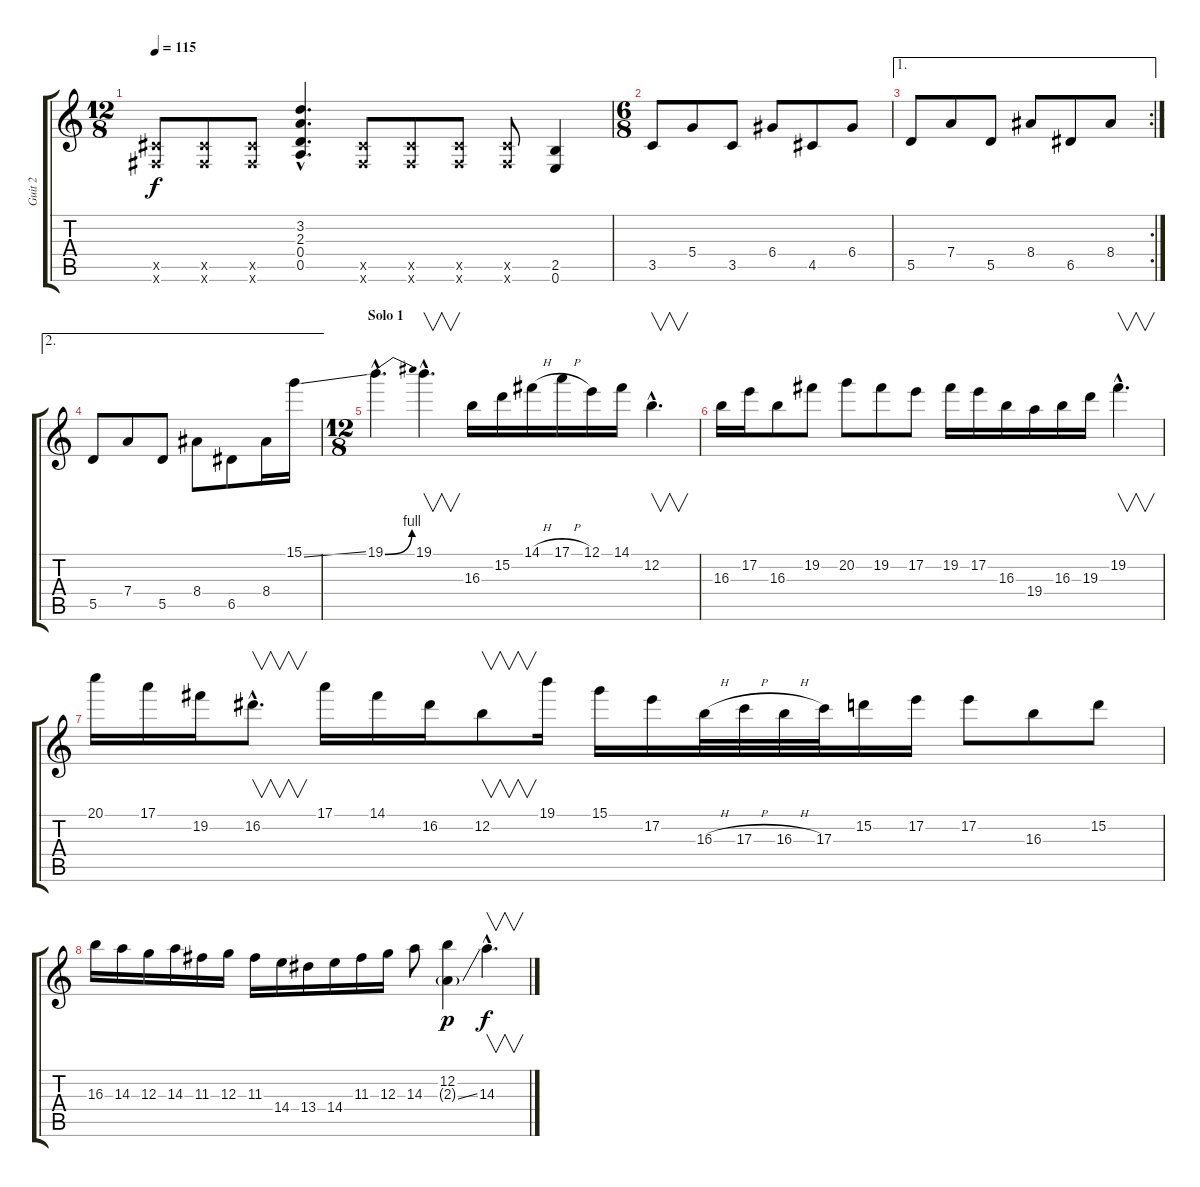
\track ("Guit 2" "Guit 2") {instrument overdrivenguitar}
\staff {score tabs}
\tuning (E4 B3 G3 D3 A2 E2) {hide}
\ts (12 8)
\tempo 115
\clef g2
\ks c
(4.5{x} 2.6{x}).8{dy f} (4.5{x} 2.6{x}).8 (4.5{x} 2.6{x}).8 (3.2{hac} 2.3{hac} 0.4{hac} 0.5{hac}).4{d} (4.5{x} 2.6{x}).8 (4.5{x} 2.6{x}).8 (4.5{x} 2.6{x}).8 (4.5{x} 2.6{x}).8 (2.5 0.6).4 |
\ts (6 8)
3.5.8 5.4.8 3.5.8 6.4.8 4.5.8 6.4.8 |
\ae 1
\rc 2
5.5.8 7.4.8 5.5.8 8.4.8 6.5.8 8.4.8 |
\ae 2
5.5.8 7.4.8 5.5.8 8.4.8 6.5.8 8.4.16 15.1{ss}.16 |
\ts (12 8)
\section ("" "Solo 1")
19.1{be (bend 0 0 60 4) hac}.4{d} 19.1{hac}.4{v d} 16.3.16 15.2.16 14.1{h}.16 17.1{h}.16 12.1.16 14.1.16 12.2{hac}.4{v d} |
16.3.16 17.2.16 16.3.8 19.2.8 20.2.8 19.2.8 17.2.8 19.2.16 17.2.16 16.3.16 19.4.16 16.3.16 19.3.16 19.2{hac}.4{v d} |
20.1.16 17.1.16 19.2.16 16.2{hac}.8{v d} 17.1.16 14.1.16 16.2.16 12.2.8{v} 19.1.16 15.1.16 17.2.16 16.3{h}.32 17.3{h}.32 16.3{h}.32 17.3.32 15.2.16 17.2.16 17.2.8 16.3.8 15.2.8 |
16.3.16 14.3.16 12.3.16 14.3.16 11.3.16 12.3.16 11.3.16 14.4.16 13.4.16 14.4.16 11.3.16 12.3.16 14.3.8 (12.2 2.3{ss g}).4{dy p} 14.3{hac}.4{v d dy f}
